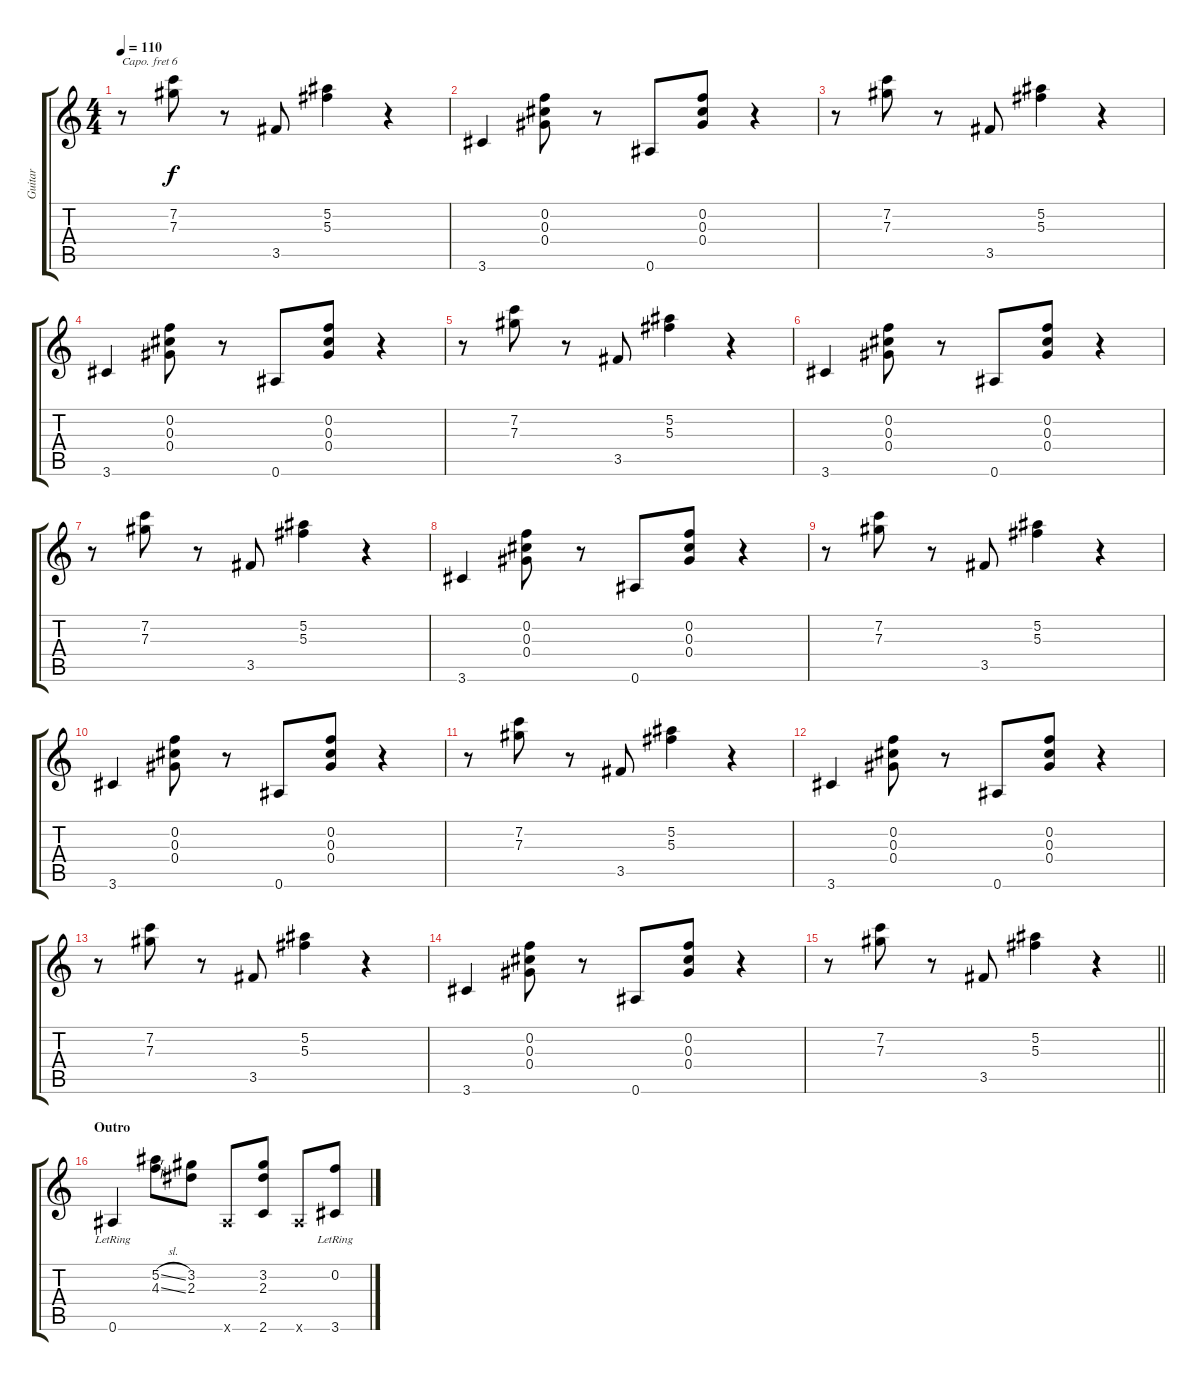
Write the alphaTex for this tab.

\track ("Guitar" "Guitar") {instrument acousticguitarsteel}
\staff {score tabs}
\capo 6
\tuning (E4 B3 G3 D3 A2 E2) {hide}
\ts (4 4)
\tempo 110
\clef g2
\ks c
r.8{dy f} (7.2 7.3).8 r.8 3.5.8 (5.2 5.3).4 r.4 |
3.6.4 (0.2 0.3 0.4).8 r.8 0.6.8 (0.2 0.3 0.4).8 r.4 |
r.8 (7.2 7.3).8 r.8 3.5.8 (5.2 5.3).4 r.4 |
3.6.4 (0.2 0.3 0.4).8 r.8 0.6.8 (0.2 0.3 0.4).8 r.4 |
r.8 (7.2 7.3).8 r.8 3.5.8 (5.2 5.3).4 r.4 |
3.6.4 (0.2 0.3 0.4).8 r.8 0.6.8 (0.2 0.3 0.4).8 r.4 |
r.8 (7.2 7.3).8 r.8 3.5.8 (5.2 5.3).4 r.4 |
3.6.4 (0.2 0.3 0.4).8 r.8 0.6.8 (0.2 0.3 0.4).8 r.4 |
r.8 (7.2 7.3).8 r.8 3.5.8 (5.2 5.3).4 r.4 |
3.6.4 (0.2 0.3 0.4).8 r.8 0.6.8 (0.2 0.3 0.4).8 r.4 |
r.8 (7.2 7.3).8 r.8 3.5.8 (5.2 5.3).4 r.4 |
3.6.4 (0.2 0.3 0.4).8 r.8 0.6.8 (0.2 0.3 0.4).8 r.4 |
r.8 (7.2 7.3).8 r.8 3.5.8 (5.2 5.3).4 r.4 |
3.6.4 (0.2 0.3 0.4).8 r.8 0.6.8 (0.2 0.3 0.4).8 r.4 |
\barLineRight lightlight
r.8 (7.2 7.3).8 r.8 3.5.8 (5.2 5.3).4 r.4 |
\section ("" "Outro")
0.6{lr}.4 (5.2{sl} 4.3{sl}).8 (3.2 2.3).8 0.6{x}.8 (3.2 2.3 2.6).8 0.6{x}.8 (0.2 3.6{lr}).8
